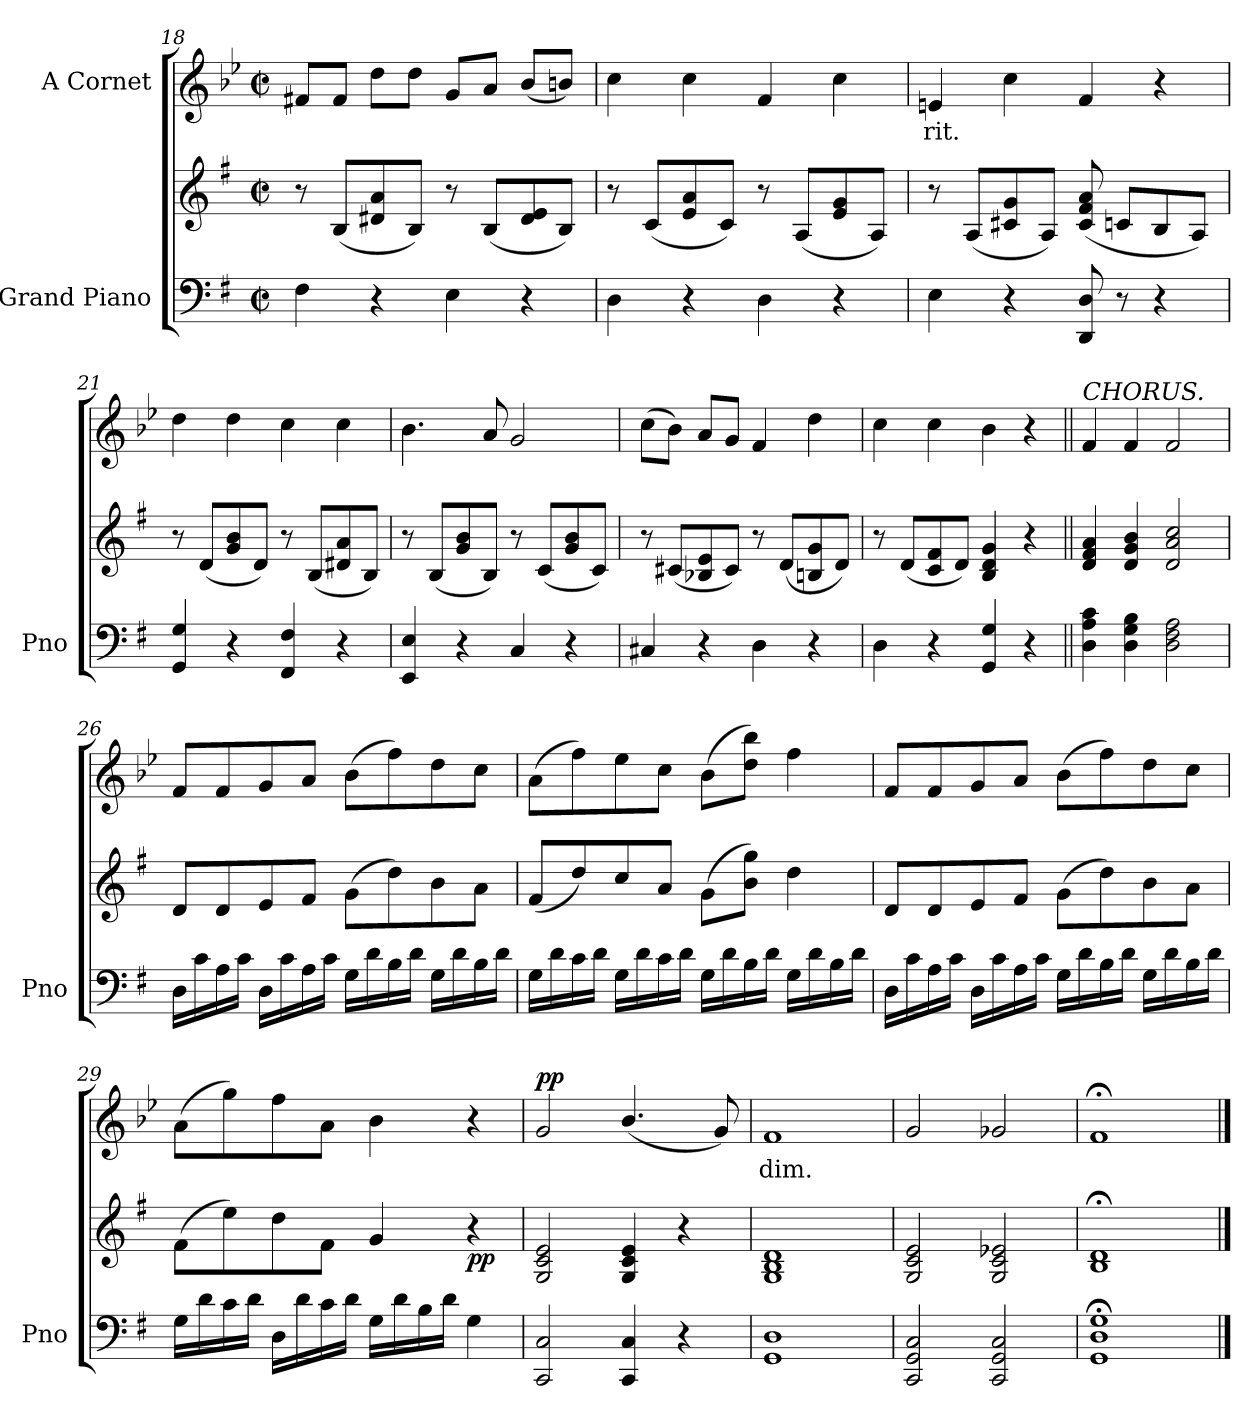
**kern	**kern	**dynam	**kern	**text	**dynam
*part2	*part2	*part2	*part1	*part1	*part1
*staff3	*staff2	*staff2/3	*staff1	*staff1	*staff1
*I"Grand Piano	*	*	*I"A Cornet	*	*
*I'Pno	*	*	*	*	*
*clefF4	*clefG2	*	*clefG2	*	*
*	*	*	*ITrd1c2	*	*
*k[f#]	*k[f#]	*	*k[b-e-a-d-]	*	*
*M2/2	*M2/2	*	*M2/2	*	*
*met(c|)	*met(c|)	*	*met(c|)	*	*
=18	=18	=18	=18	=18	=18
4F#\	8r	.	8en/L	.	.
.	(<8B/L	.	8e/J	.	.
4r	8d#X/ 8a/	.	8cc\L	.	.
.	8B/J)	.	8cc\J	.	.
4E\	8r	.	8f/L	.	.
.	(<8B/L	.	8g/J	.	.
4r	8d#/ 8e/	.	(<8a-/L	.	.
.	8B/J)	.	8an/J)	.	.
=19	=19	=19	=19	=19	=19
4D\	8r	.	4b-\	.	.
.	(<8c/L	.	.	.	.
4r	8e/ 8a/	.	4b-\	.	.
.	8c/J)	.	.	.	.
4D\	8r	.	4e-/	.	.
.	(<8A/L	.	.	.	.
4r	8e/ 8g/	.	4b-\	.	.
.	8A/J)	.	.	.	.
!!LO:PB:g=z
=20	=20	=20	=20	=20	=20
!	!	!	!	!LO:LY:b	!
4E\	8r	.	4dn/	rit.	.
.	(<8A/L	.	.	.	.
4r	8c#X/ 8g/	.	4b-\	.	.
.	8A/J)	.	.	.	.
8DD/ 8D/	(<8c#/ 8f#/ 8a/	.	4e-/	.	.
8r	8cn/L	.	.	.	.
4r	8B/	.	4r	.	.
.	8A/J)	.	.	.	.
=21	=21	=21	=21	=21	=21
4GG/ 4G/	8r	.	4cc\	.	.
.	(<8d/L	.	.	.	.
4r	8g/ 8b/	.	4cc\	.	.
.	8d/J)	.	.	.	.
4FF#/ 4F#/	8r	.	4b-\	.	.
.	(<8B/L	.	.	.	.
4r	8d#X/ 8a/	.	4b-\	.	.
.	8B/J)	.	.	.	.
=22	=22	=22	=22	=22	=22
4EE/ 4E/	8r	.	4.a-\	.	.
.	(<8B/L	.	.	.	.
4r	8g/ 8b/	.	.	.	.
.	8B/J)	.	8g/	.	.
4C/	8r	.	2f/	.	.
.	(<8c/L	.	.	.	.
4r	8g/ 8b/	.	.	.	.
.	8c/J)	.	.	.	.
=23	=23	=23	=23	=23	=23
4C#X/	8r	.	(>8b-\L	.	.
.	(<8c#X/L	.	8a-\J)	.	.
4r	8B-X/ 8e/	.	8g/L	.	.
.	8c#/J)	.	8f/J	.	.
4D\	8r	.	4e-/	.	.
.	(<8d/L	.	.	.	.
4r	8Bn/ 8g/	.	4cc\	.	.
.	8d/J)	.	.	.	.
=24	=24	=24	=24	=24	=24
4D\	8r	.	4b-\	.	.
.	(<8d/L	.	.	.	.
4r	8c/ 8f#/	.	4b-\	.	.
.	8d/J)	.	.	.	.
4GG/ 4G/	4B/ 4d/ 4g/	.	4a-\	.	.
4r	4r	.	4r	.	.
!!LO:LB:g=z
=25||	=25||	=25||	=25||	=25||	=25||
!	!	!	!LO:TX:a:i:t=CHORUS.	!	!
4D\ 4A\ 4c\	4d/ 4f#/ 4a/	.	4e-/	.	.
4D\ 4G\ 4B\	4d/ 4g/ 4b/	.	4e-/	.	.
2D\ 2F#\ 2A\	2d/ 2a/ 2cc/	.	2e-/	.	.
=26	=26	=26	=26	=26	=26
16D\LL	8d/L	.	8e-/L	.	.
16c\	.	.	.	.	.
16A\	8d/	.	8e-/	.	.
16c\JJ	.	.	.	.	.
16D\LL	8e/	.	8f/	.	.
16c\	.	.	.	.	.
16A\	8f#/J	.	8g/J	.	.
16c\JJ	.	.	.	.	.
16G\LL	(>8g\L	.	(>8a-\L	.	.
16d\	.	.	.	.	.
16B\	8dd\)	.	8ee-\)	.	.
16d\JJ	.	.	.	.	.
16G\LL	8b\	.	8cc\	.	.
16d\	.	.	.	.	.
16B\	8a\J	.	8b-\J	.	.
16d\JJ	.	.	.	.	.
=27	=27	=27	=27	=27	=27
16G\LL	(<8f#/L	.	(>8g\L	.	.
16d\	.	.	.	.	.
16c\	8dd/)	.	8ee-\)	.	.
16d\JJ	.	.	.	.	.
16G\LL	8cc/	.	8dd-\	.	.
16d\	.	.	.	.	.
16c\	8a/J	.	8b-\J	.	.
16d\JJ	.	.	.	.	.
16G\LL	(>8g\L	.	(>8a-\L	.	.
16d\	.	.	.	.	.
16B\	8b\ 8gg\J)	.	8cc\ 8aa-\J)	.	.
16d\JJ	.	.	.	.	.
16G\LL	4dd\	.	4ee-\	.	.
16d\	.	.	.	.	.
16B\	.	.	.	.	.
16d\JJ	.	.	.	.	.
=28	=28	=28	=28	=28	=28
16D\LL	8d/L	.	8e-/L	.	.
16c\	.	.	.	.	.
16A\	8d/	.	8e-/	.	.
16c\JJ	.	.	.	.	.
16D\LL	8e/	.	8f/	.	.
16c\	.	.	.	.	.
16A\	8f#/J	.	8g/J	.	.
16c\JJ	.	.	.	.	.
16G\LL	(>8g\L	.	(>8a-\L	.	.
16d\	.	.	.	.	.
16B\	8dd\)	.	8ee-\)	.	.
16d\JJ	.	.	.	.	.
16G\LL	8b\	.	8cc\	.	.
16d\	.	.	.	.	.
16B\	8a\J	.	8b-\J	.	.
16d\JJ	.	.	.	.	.
!!LO:LB:g=z
=29	=29	=29	=29	=29	=29
16G\LL	(>8f#\L	.	(>8g\L	.	.
16d\	.	.	.	.	.
16c\	8ee\)	.	8ff\)	.	.
16d\JJ	.	.	.	.	.
16D\LL	8dd\	.	8ee-\	.	.
16d\	.	.	.	.	.
16c\	8f#\J	.	8g\J	.	.
16d\JJ	.	.	.	.	.
16G\LL	4g/	.	4a-\	.	.
16d\	.	.	.	.	.
16B\	.	.	.	.	.
16d\JJ	.	.	.	.	.
!	!	!LO:DY:b	!	!	!
4G\	4r	pp	4r	.	.
=30	=30	=30	=30	=30	=30
!	!	!	!	!	!LO:DY:b
2CC/ 2C/	2G/ 2c/ 2e/	.	2f/	.	pp
4CC/ 4C/	4G/ 4c/ 4e/	.	(<4.a-/	.	.
4r	4r	.	.	.	.
.	.	.	8f/)	.	.
=31	=31	=31	=31	=31	=31
!	!	!	!	!LO:LY:b	!
1GG 1D	1G 1B 1d	.	1e-	dim.	.
=32	=32	=32	=32	=32	=32
2CC/ 2GG/ 2C/	2G/ 2c/ 2e/	.	2f/	.	.
2CC/ 2GG/ 2C/	2G/ 2c/ 2e-X/	.	2f-X/	.	.
=33	=33	=33	=33	=33	=33
1GG;< 1D;< 1G;<	1B;< 1d;<	.	1e-;<	.	.
==	==	==	==	==	==
*-	*-	*-	*-	*-	*-
